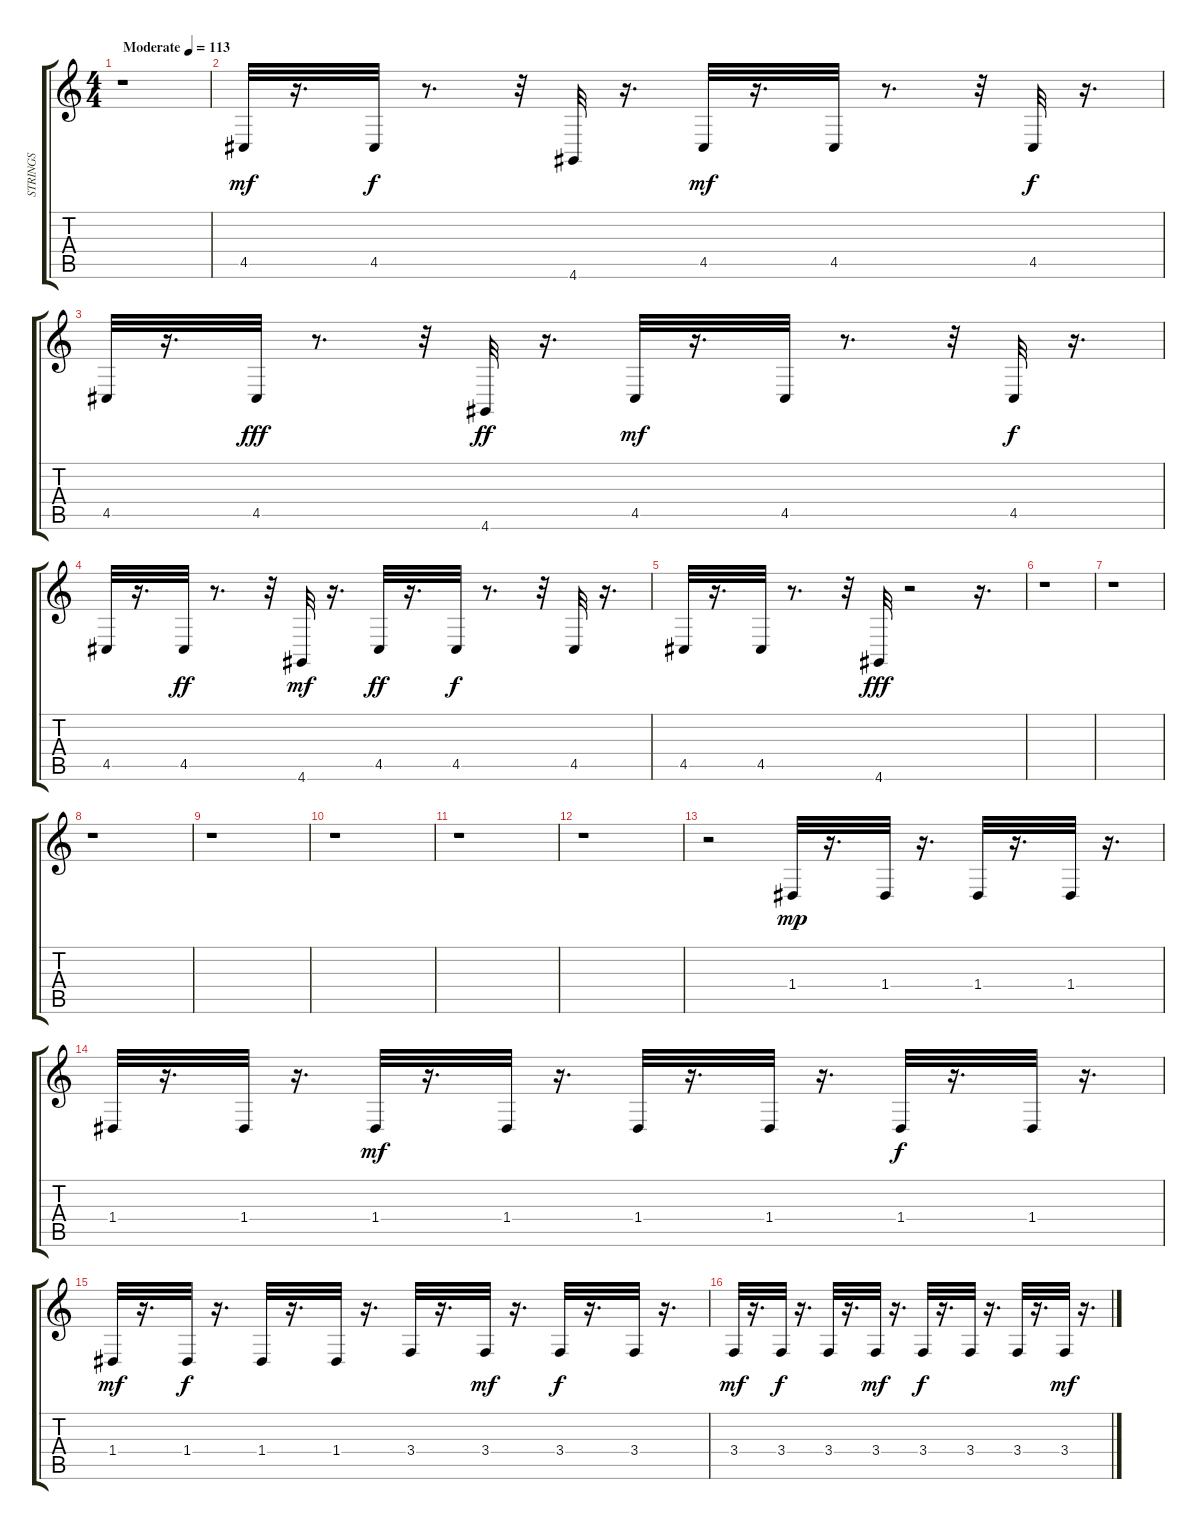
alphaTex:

\track ("STRINGS" "STRINGS") {instrument viola}
\staff {score tabs}
\tuning (E4 B3 G3 D3 A2 E2) {hide}
\ts (4 4)
\tempo (113 "Moderate")
\clef g2
\ks c
r.1{dy mf instrument viola} |
4.5.32 r.16{d} 4.5.32{dy f} r.8{d} r.32 4.6.32 r.16{d} 4.5.32{dy mf} r.16{d} 4.5.32 r.8{d} r.32 4.5.32{dy f} r.16{d} |
4.5.32 r.16{d} 4.5.32{dy fff} r.8{d} r.32 4.6.32{dy ff} r.16{d} 4.5.32{dy mf} r.16{d} 4.5.32 r.8{d} r.32 4.5.32{dy f} r.16{d} |
4.5.32 r.16{d} 4.5.32{dy ff} r.8{d} r.32 4.6.32{dy mf} r.16{d} 4.5.32{dy ff} r.16{d} 4.5.32{dy f} r.8{d} r.32 4.5.32 r.16{d} |
4.5.32 r.16{d} 4.5.32 r.8{d} r.32 4.6.32{dy fff} r.2 r.16{d} |
r.1 |
r.1 |
r.1 |
r.1 |
r.1 |
r.1 |
r.1 |
r.2 1.4.32{dy mp} r.16{d} 1.4.32 r.16{d} 1.4.32 r.16{d} 1.4.32 r.16{d} |
1.4.32 r.16{d} 1.4.32 r.16{d} 1.4.32{dy mf} r.16{d} 1.4.32 r.16{d} 1.4.32 r.16{d} 1.4.32 r.16{d} 1.4.32{dy f} r.16{d} 1.4.32 r.16{d} |
1.4.32{dy mf} r.16{d} 1.4.32{dy f} r.16{d} 1.4.32 r.16{d} 1.4.32 r.16{d} 3.4.32 r.16{d} 3.4.32{dy mf} r.16{d} 3.4.32{dy f} r.16{d} 3.4.32 r.16{d} |
3.4.32{dy mf} r.16{d} 3.4.32{dy f} r.16{d} 3.4.32 r.16{d} 3.4.32{dy mf} r.16{d} 3.4.32{dy f} r.16{d} 3.4.32 r.16{d} 3.4.32 r.16{d} 3.4.32{dy mf} r.16{d}
